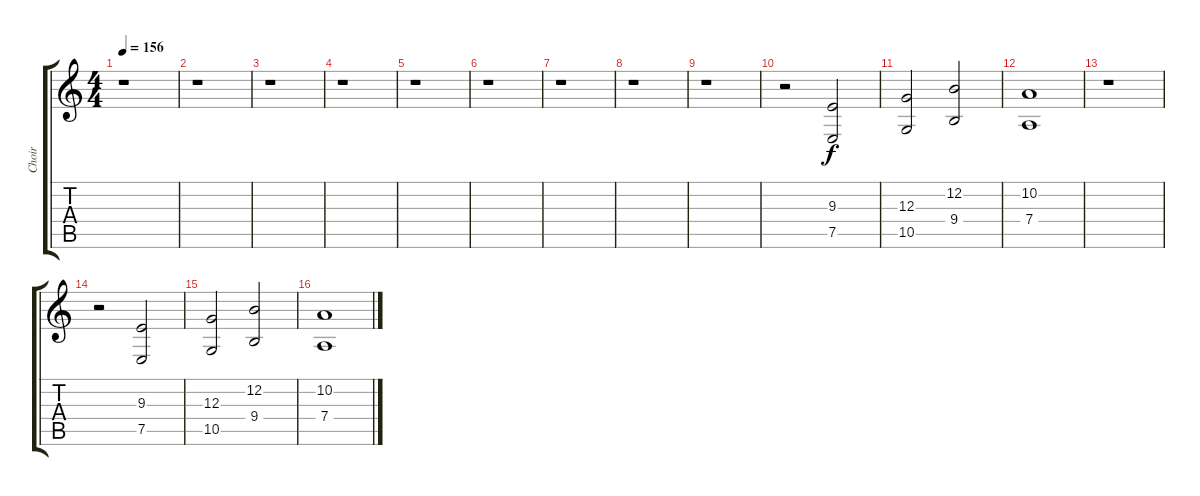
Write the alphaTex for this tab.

\track ("Choir" "Choir") {instrument choiraahs}
\staff {score tabs}
\tuning (E4 B3 G3 D3 A2 E2) {hide}
\ts (4 4)
\tempo 156
\clef g2
\ks c
r.1{dy f} |
r.1 |
r.1 |
r.1 |
r.1 |
r.1 |
r.1 |
r.1 |
r.1 |
r.2 (9.3 7.5).2 |
(12.3 10.5).2 (12.2 9.4).2 |
(10.2 7.4).1 |
r.1 |
r.2 (9.3 7.5).2{volume 11} |
(12.3 10.5).2 (12.2 9.4).2 |
(10.2 7.4).1
